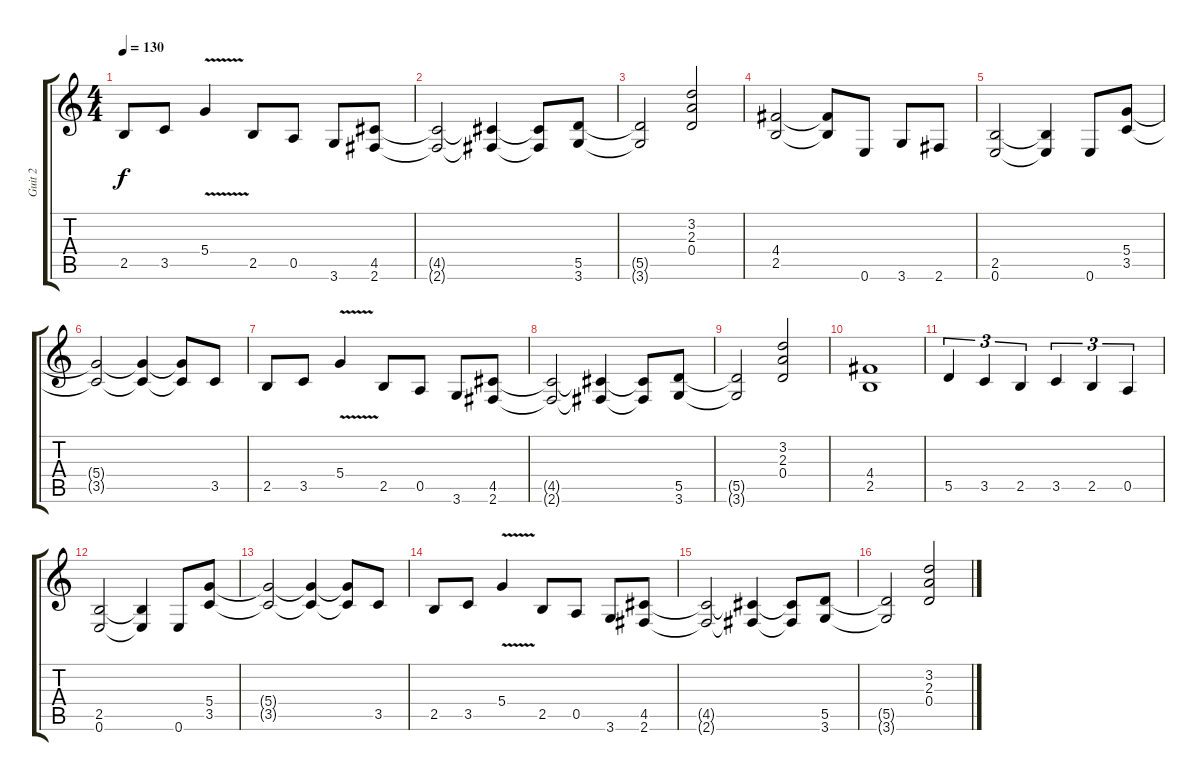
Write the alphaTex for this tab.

\track ("Guit 2" "Guit 2") {instrument distortionguitar}
\staff {score tabs}
\tuning (E4 B3 G3 D3 A2 E2) {hide}
\ts (4 4)
\tempo 130
\clef g2
\ks c
2.5.8{dy f} 3.5.8 5.4{v}.4 2.5.8 0.5.8 3.6.8 (4.5 2.6).8 |
(4.5{t} 2.6{t}).2 (4.5{t} 2.6{t}).4 (4.5{t} 2.6{t}).8 (5.5 3.6).8 |
(5.5{t} 3.6{t}).2 (3.2 2.3 0.4).2 |
(4.4 2.5).2 (4.4{t} 2.5{t}).8 0.6.8 3.6.8 2.6.8 |
(2.5 0.6).2 (2.5{t} 0.6{t}).4 0.6.8 (5.4 3.5).8 |
(5.4{t} 3.5{t}).2 (5.4{t} 3.5{t}).4 (5.4{t} 3.5{t}).8 3.5.8 |
2.5.8 3.5.8 5.4{v}.4 2.5.8 0.5.8 3.6.8 (4.5 2.6).8 |
(4.5{t} 2.6{t}).2 (4.5{t} 2.6{t}).4 (4.5{t} 2.6{t}).8 (5.5 3.6).8 |
(5.5{t} 3.6{t}).2 (3.2 2.3 0.4).2 |
(4.4 2.5).1 |
5.5.4{tu (3 2)} 3.5.4{tu (3 2)} 2.5.4{tu (3 2)} 3.5.4{tu (3 2)} 2.5.4{tu (3 2)} 0.5.4{tu (3 2)} |
(2.5 0.6).2 (2.5{t} 0.6{t}).4 0.6.8 (5.4 3.5).8 |
(5.4{t} 3.5{t}).2 (5.4{t} 3.5{t}).4 (5.4{t} 3.5{t}).8 3.5.8 |
2.5.8 3.5.8 5.4{v}.4 2.5.8 0.5.8 3.6.8 (4.5 2.6).8 |
(4.5{t} 2.6{t}).2 (4.5{t} 2.6{t}).4 (4.5{t} 2.6{t}).8 (5.5 3.6).8 |
(5.5{t} 3.6{t}).2 (3.2 2.3 0.4).2
